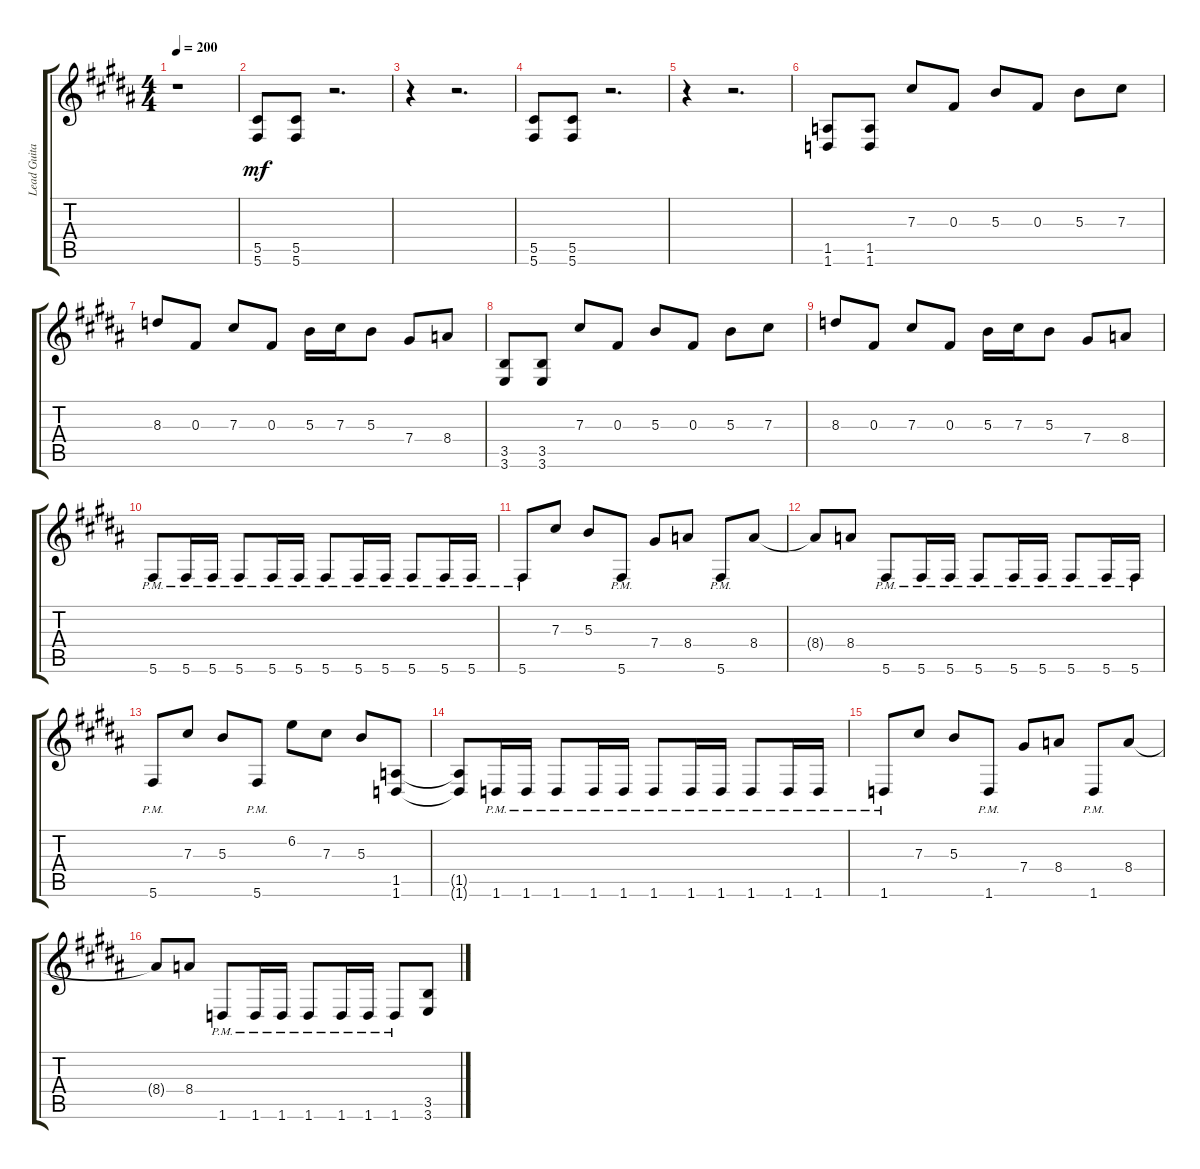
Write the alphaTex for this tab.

\track ("Lead Guitar" "Lead Guita") {instrument electricguitarclean}
\staff {score tabs}
\tuning (Eb4 Bb3 Gb3 Db3 Ab2 Db2) {hide}
\ts (4 4)
\tempo 200
\clef g2
\ks b
r.1{dy mf instrument electricguitarclean} |
(5.5 5.6).8 (5.5 5.6).8 r.2{d} |
r.4 r.2{d} |
(5.5 5.6).8 (5.5 5.6).8 r.2{d} |
r.4 r.2{d} |
(1.5 1.6).8 (1.5 1.6).8 7.3.8 0.3.8 5.3.8 0.3.8 5.3.8 7.3.8 |
8.3.8 0.3.8 7.3.8 0.3.8 5.3.16 7.3.16 5.3.8 7.4.8 8.4.8 |
(3.5 3.6).8 (3.5 3.6).8 7.3.8 0.3.8 5.3.8 0.3.8 5.3.8 7.3.8 |
8.3.8 0.3.8 7.3.8 0.3.8 5.3.16 7.3.16 5.3.8 7.4.8 8.4.8 |
5.6{pm}.8 5.6{pm}.16 5.6{pm}.16 5.6{pm}.8 5.6{pm}.16 5.6{pm}.16 5.6{pm}.8 5.6{pm}.16 5.6{pm}.16 5.6{pm}.8 5.6{pm}.16 5.6{pm}.16 |
5.6{pm}.8 7.3.8 5.3.8 5.6{pm}.8 7.4.8 8.4.8 5.6{pm}.8 8.4.8 |
8.4{t}.8 8.4.8 5.6{pm}.8 5.6{pm}.16 5.6{pm}.16 5.6{pm}.8 5.6{pm}.16 5.6{pm}.16 5.6{pm}.8 5.6{pm}.16 5.6{pm}.16 |
5.6{pm}.8 7.3.8 5.3.8 5.6{pm}.8 6.2.8 7.3.8 5.3.8 (1.5 1.6).8 |
(1.5{t} 1.6{t}).8 1.6{pm}.16 1.6{pm}.16 1.6{pm}.8 1.6{pm}.16 1.6{pm}.16 1.6{pm}.8 1.6{pm}.16 1.6{pm}.16 1.6{pm}.8 1.6{pm}.16 1.6{pm}.16 |
1.6{pm}.8 7.3.8 5.3.8 1.6{pm}.8 7.4.8 8.4.8 1.6{pm}.8 8.4.8 |
8.4{t}.8 8.4.8 1.6{pm}.8 1.6{pm}.16 1.6{pm}.16 1.6{pm}.8 1.6{pm}.16 1.6{pm}.16 1.6{pm}.8 (3.5 3.6).8
